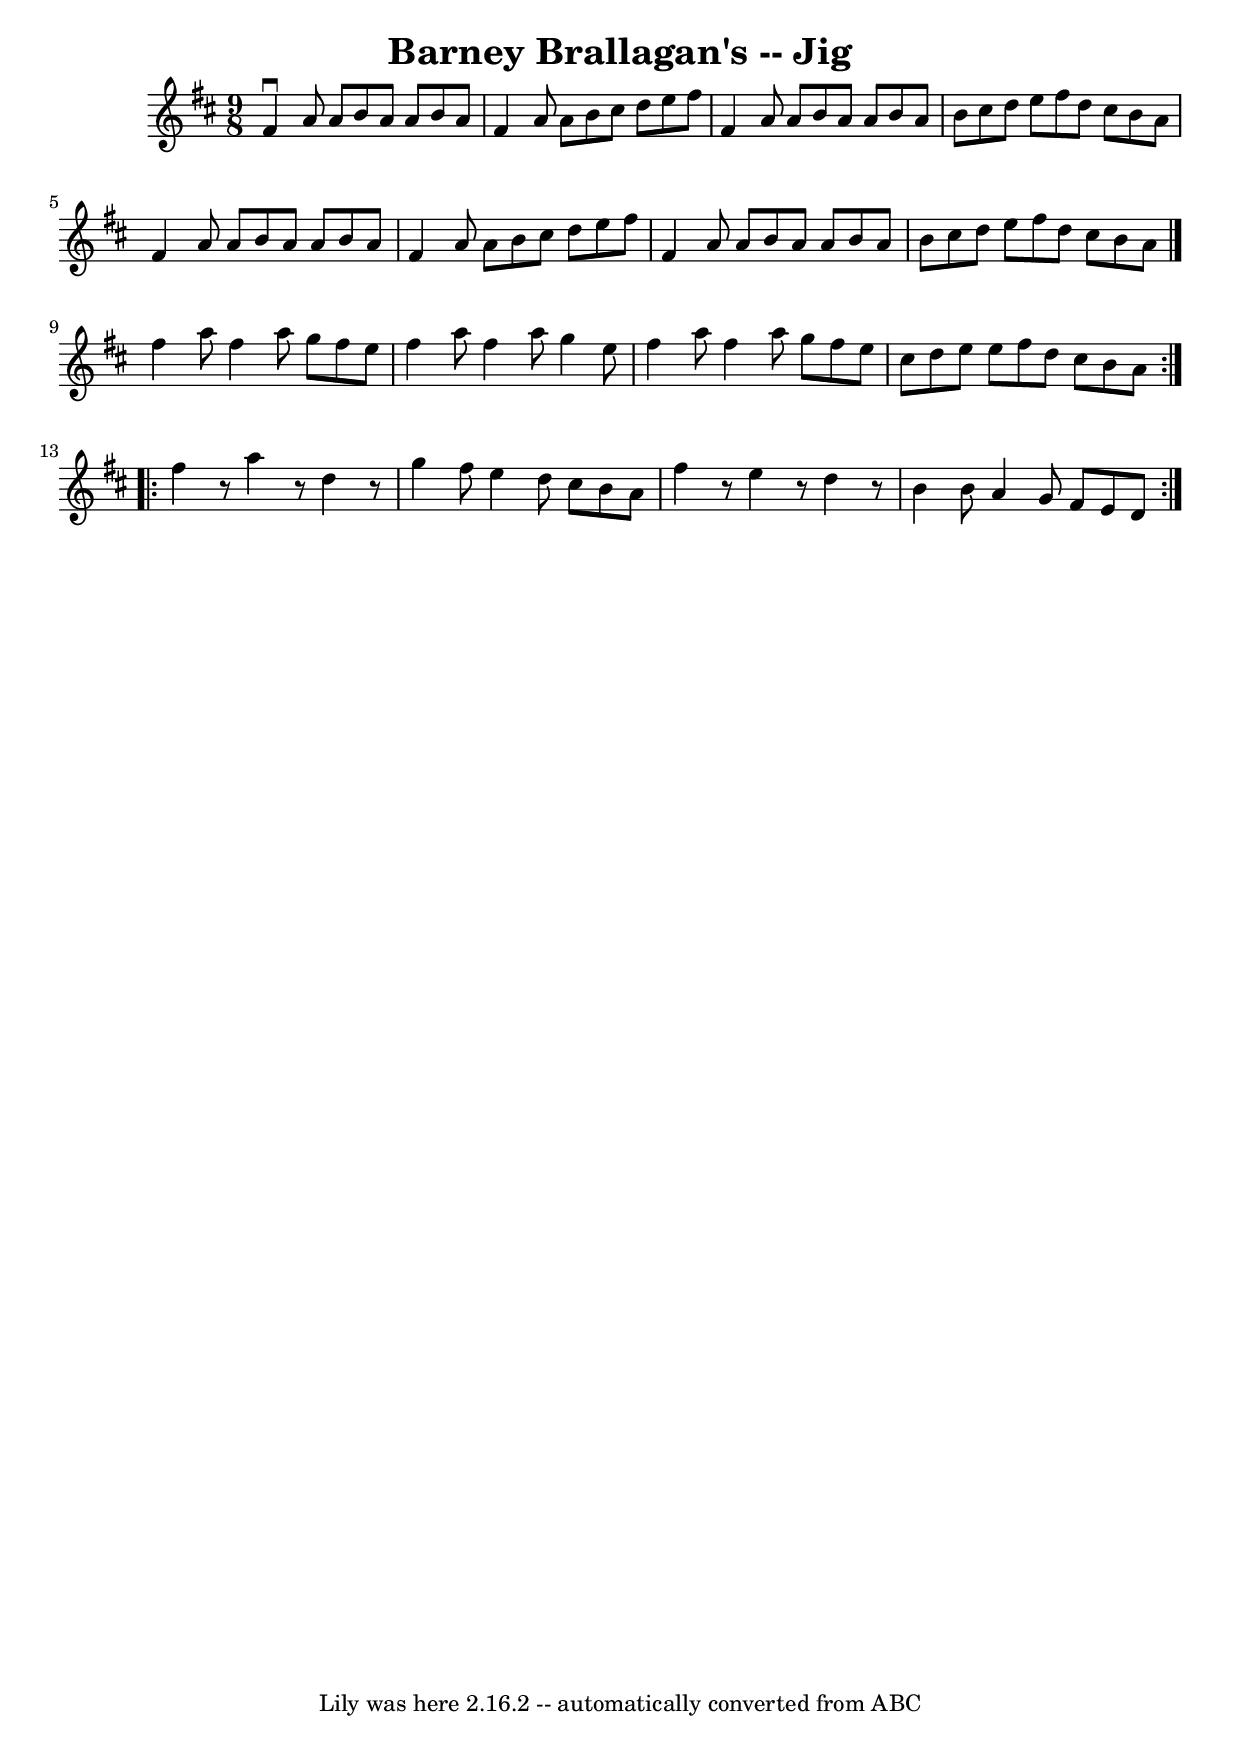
\version "2.7.40"
\include "Mammoth.ily"
\header {
	book = "Ryan's Mammoth Collection"
	crossRefNumber = "1"
	footnotes = "\\\\87 449"
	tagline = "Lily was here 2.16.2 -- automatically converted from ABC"
	title = "Barney Brallagan's -- Jig"
}
voicedefault =  {
\set Score.defaultBarType = "empty"

\time 9/8 \key d \major fis'4^\downbow a'8 a'8 b'8 a'8 a'8    
b'8 a'8    |
 fis'4 a'8 a'8 b'8 cis''8 d''8 e''8   
 fis''8    |
 fis'4 a'8 a'8 b'8 a'8 a'8 b'8 a'8    
|
 b'8 cis''8 d''8 e''8 fis''8 d''8 cis''8 b'8    
a'8    |
 fis'4 a'8 a'8 b'8 a'8 a'8 b'8 a'8    
|
 fis'4 a'8 a'8 b'8 cis''8 d''8 e''8 fis''8    
|
 fis'4 a'8 a'8 b'8 a'8 a'8 b'8 a'8    |
   
b'8 cis''8 d''8 e''8 fis''8 d''8 cis''8 b'8 a'8    
\bar "|."     \repeat volta 2 { fis''4 a''8 fis''4 a''8 g''8    
fis''8 e''8    |
 fis''4 a''8 fis''4 a''8 g''4 e''8   
 |
 fis''4 a''8 fis''4 a''8 g''8 fis''8 e''8    
|
 cis''8 d''8 e''8 e''8 fis''8 d''8 cis''8 b'8    
a'8    }     \repeat volta 2 { fis''4    r8 a''4    r8 d''4    r8   
|
 g''4 fis''8 e''4 d''8 cis''8 b'8 a'8    |
   
fis''4    r8 e''4    r8 d''4    r8   |
 b'4 b'8 a'4 g'8    
fis'8 e'8 d'8      }   
}

\score{
    <<

	\context Staff="default"
	{
	    \voicedefault 
	}

    >>
	\layout {
	}
	\midi {}
}
